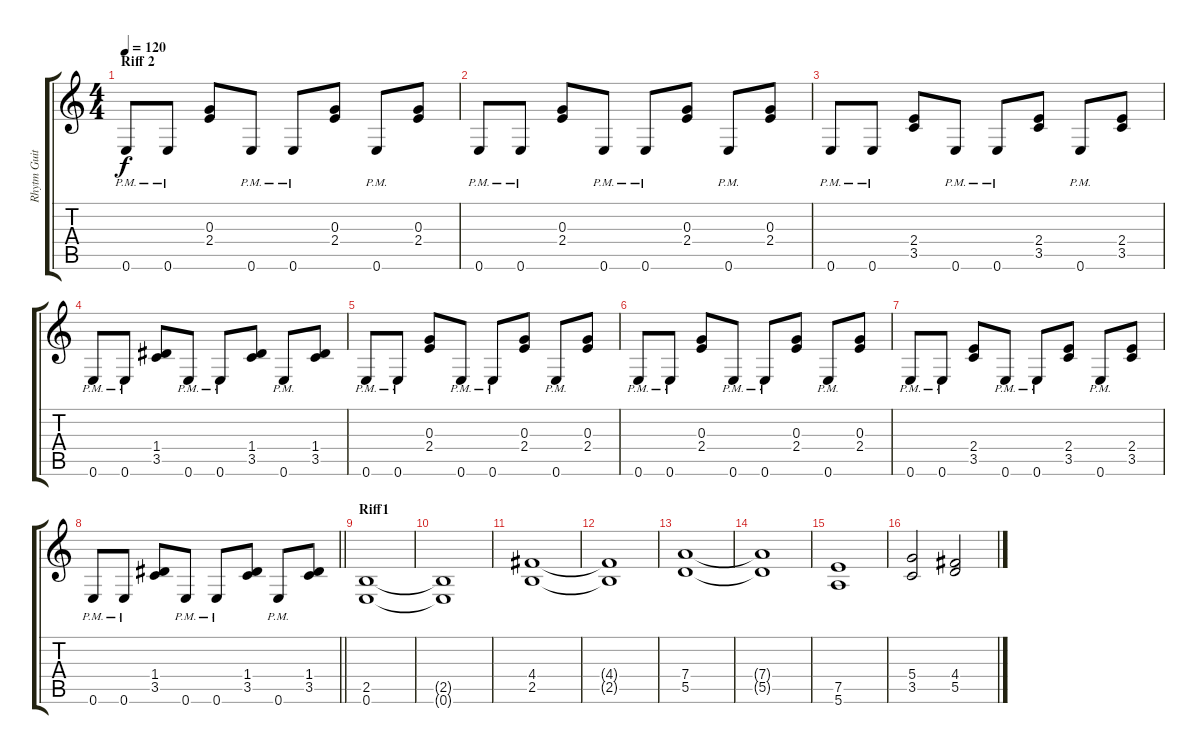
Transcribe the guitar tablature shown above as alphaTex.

\track ("Rhytm Guitar" "Rhytm Guit") {instrument distortionguitar}
\staff {score tabs}
\tuning (E4 B3 G3 D3 A2 E2) {hide}
\ts (4 4)
\section ("" "Riff 2")
\tempo 120
\clef g2
\ks c
0.6{pm}.8{dy f} 0.6{pm}.8 (0.3 2.4).8 0.6{pm}.8 0.6{pm}.8 (0.3 2.4).8 0.6{pm}.8 (0.3 2.4).8 |
0.6{pm}.8 0.6{pm}.8 (0.3 2.4).8 0.6{pm}.8 0.6{pm}.8 (0.3 2.4).8 0.6{pm}.8 (0.3 2.4).8 |
0.6{pm}.8 0.6{pm}.8 (2.4 3.5).8 0.6{pm}.8 0.6{pm}.8 (2.4 3.5).8 0.6{pm}.8 (2.4 3.5).8 |
0.6{pm}.8 0.6{pm}.8 (1.4 3.5).8 0.6{pm}.8 0.6{pm}.8 (1.4 3.5).8 0.6{pm}.8 (1.4 3.5).8 |
0.6{pm}.8 0.6{pm}.8 (0.3 2.4).8 0.6{pm}.8 0.6{pm}.8 (0.3 2.4).8 0.6{pm}.8 (0.3 2.4).8 |
0.6{pm}.8 0.6{pm}.8 (0.3 2.4).8 0.6{pm}.8 0.6{pm}.8 (0.3 2.4).8 0.6{pm}.8 (0.3 2.4).8 |
0.6{pm}.8 0.6{pm}.8 (2.4 3.5).8 0.6{pm}.8 0.6{pm}.8 (2.4 3.5).8 0.6{pm}.8 (2.4 3.5).8 |
\barLineRight lightlight
0.6{pm}.8 0.6{pm}.8 (1.4 3.5).8 0.6{pm}.8 0.6{pm}.8 (1.4 3.5).8 0.6{pm}.8 (1.4 3.5).8 |
\section ("" "Riff1")
(2.5 0.6).1{volume 9} |
(2.5{t} 0.6{t}).1 |
(4.4 2.5).1 |
(4.4{t} 2.5{t}).1 |
(7.4 5.5).1 |
(7.4{t} 5.5{t}).1 |
(7.5 5.6).1 |
(5.4 3.5).2 (4.4 5.5).2
